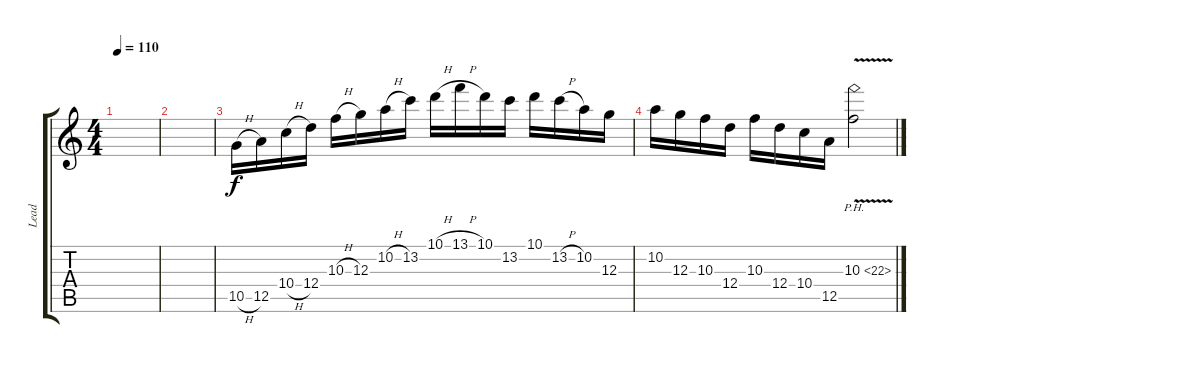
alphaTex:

\track ("Lead" "Lead") {instrument distortionguitar}
\staff {score tabs}
\tuning (E4 B3 G3 D3 A2 E2) {hide}
\ts (4 4)
\tempo 110
\clef g2
\ks c
|
|
10.5{h}.16 12.5.16 10.4{h}.16 12.4.16 10.3{h}.16 12.3.16 10.2{h}.16 13.2.16 10.1{h}.16 13.1{h}.16 10.1.16 13.2.16 10.1.16 13.2{h}.16 10.2.16 12.3.16 |
10.2.16 12.3.16 10.3.16 12.4.16 10.3.16 12.4.16 10.4.16 12.5.16 10.3{ph 12 v}.2
